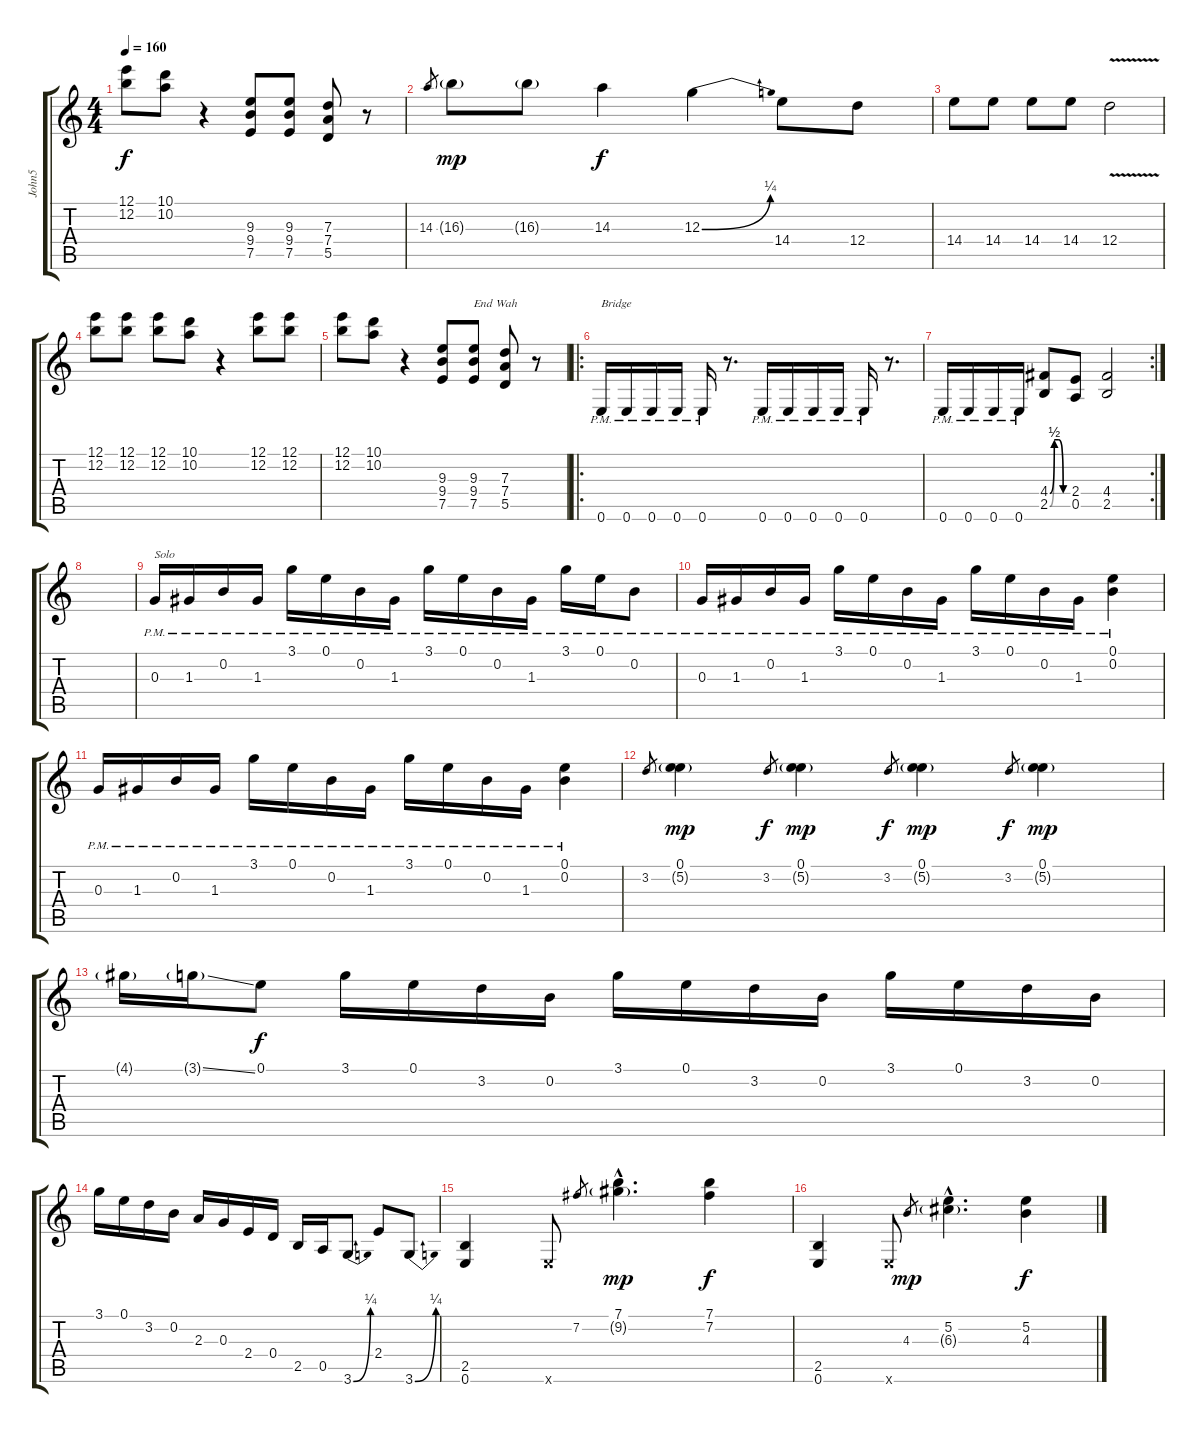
\track ("John5" "John5") {instrument distortionguitar}
\staff {score tabs}
\tuning (E4 B3 G3 D3 A2 E2) {hide}
\ts (4 4)
\tempo 160
\clef g2
\ks c
(12.1 12.2).8{dy f} (10.1 10.2).8 r.4 (9.3 9.4 7.5).8 (9.3 9.4 7.5).8 (7.3 7.4 5.5).8 r.8 |
14.3.8{gr} 16.3{g}.8{dy mp} 16.3{g}.8 14.3.4{dy f} 12.3{be (bend 0 0 60 1)}.4 14.4.8 12.4.8 |
14.4.8 14.4.8 14.4.8 14.4.8 12.4{v}.2 |
(12.1 12.2).8 (12.1 12.2).8 (12.1 12.2).8 (10.1 10.2).8 r.4 (12.1 12.2).8 (12.1 12.2).8 |
(12.1 12.2).8 (10.1 10.2).8 r.4 (9.3 9.4 7.5).8 (9.3 9.4 7.5).8{txt "End Wah"} (7.3 7.4 5.5).8 r.8 |
\ro
0.6{pm}.16{txt "Bridge"} 0.6{pm}.16 0.6{pm}.16 0.6{pm}.16 0.6{pm}.16 r.8{d} 0.6{pm}.16 0.6{pm}.16 0.6{pm}.16 0.6{pm}.16 0.6{pm}.16 r.8{d} |
\rc 2
0.6{pm}.16 0.6{pm}.16 0.6{pm}.16 0.6{pm}.16 (4.4{be (custom 0 0 15 2 30 2 45 0 60 0)} 2.5{be (custom 0 0 15 2 30 2 45 0 60 0)}).8 (2.4 0.5).8 (4.4 2.5).2 |
|
0.3{pm}.16{txt "Solo"} 1.3{pm}.16 0.2{pm}.16 1.3{pm}.16 3.1{pm}.16 0.1{pm}.16 0.2{pm}.16 1.3{pm}.16 3.1{pm}.16 0.1{pm}.16 0.2{pm}.16 1.3{pm}.16 3.1{pm}.16 0.1{pm}.16 0.2{pm}.8 |
0.3{pm}.16 1.3{pm}.16 0.2{pm}.16 1.3{pm}.16 3.1{pm}.16 0.1{pm}.16 0.2{pm}.16 1.3{pm}.16 3.1{pm}.16 0.1{pm}.16 0.2{pm}.16 1.3{pm}.16 (0.1{pm} 0.2).4 |
0.3{pm}.16 1.3{pm}.16 0.2{pm}.16 1.3{pm}.16 3.1{pm}.16 0.1{pm}.16 0.2{pm}.16 1.3{pm}.16 3.1{pm}.16 0.1{pm}.16 0.2{pm}.16 1.3{pm}.16 (0.1{pm} 0.2).4 |
3.2.8{gr} (0.1 5.2{g}).4{dy mp} 3.2.8{gr dy f} (0.1 5.2{g}).4{dy mp} 3.2.8{gr dy f} (0.1 5.2{g}).4{dy mp} 3.2.8{gr dy f} (0.1 5.2{g}).4{dy mp} |
4.1{g}.16 3.1{ss g}.16 0.1.8{dy f} 3.1.16 0.1.16 3.2.16 0.2.16 3.1.16 0.1.16 3.2.16 0.2.16 3.1.16 0.1.16 3.2.16 0.2.16 |
3.1.16 0.1.16 3.2.16 0.2.16 2.3.16 0.3.16 2.4.16 0.4.16 2.5.16 0.5.16 3.6{be (bend 0 0 60 1)}.8 2.4.8 3.6{be (bend 0 0 60 1)}.8 |
(2.5 0.6).4 0.6{x}.8 7.2.8{gr} (7.1{hac} 9.2{g hac}).4{d dy mp} (7.1 7.2).4{dy f} |
(2.5 0.6).4 0.6{x}.8 4.3.8{gr dy mp} (5.2{hac} 6.3{g hac}).4{d} (5.2 4.3).4{dy f}
